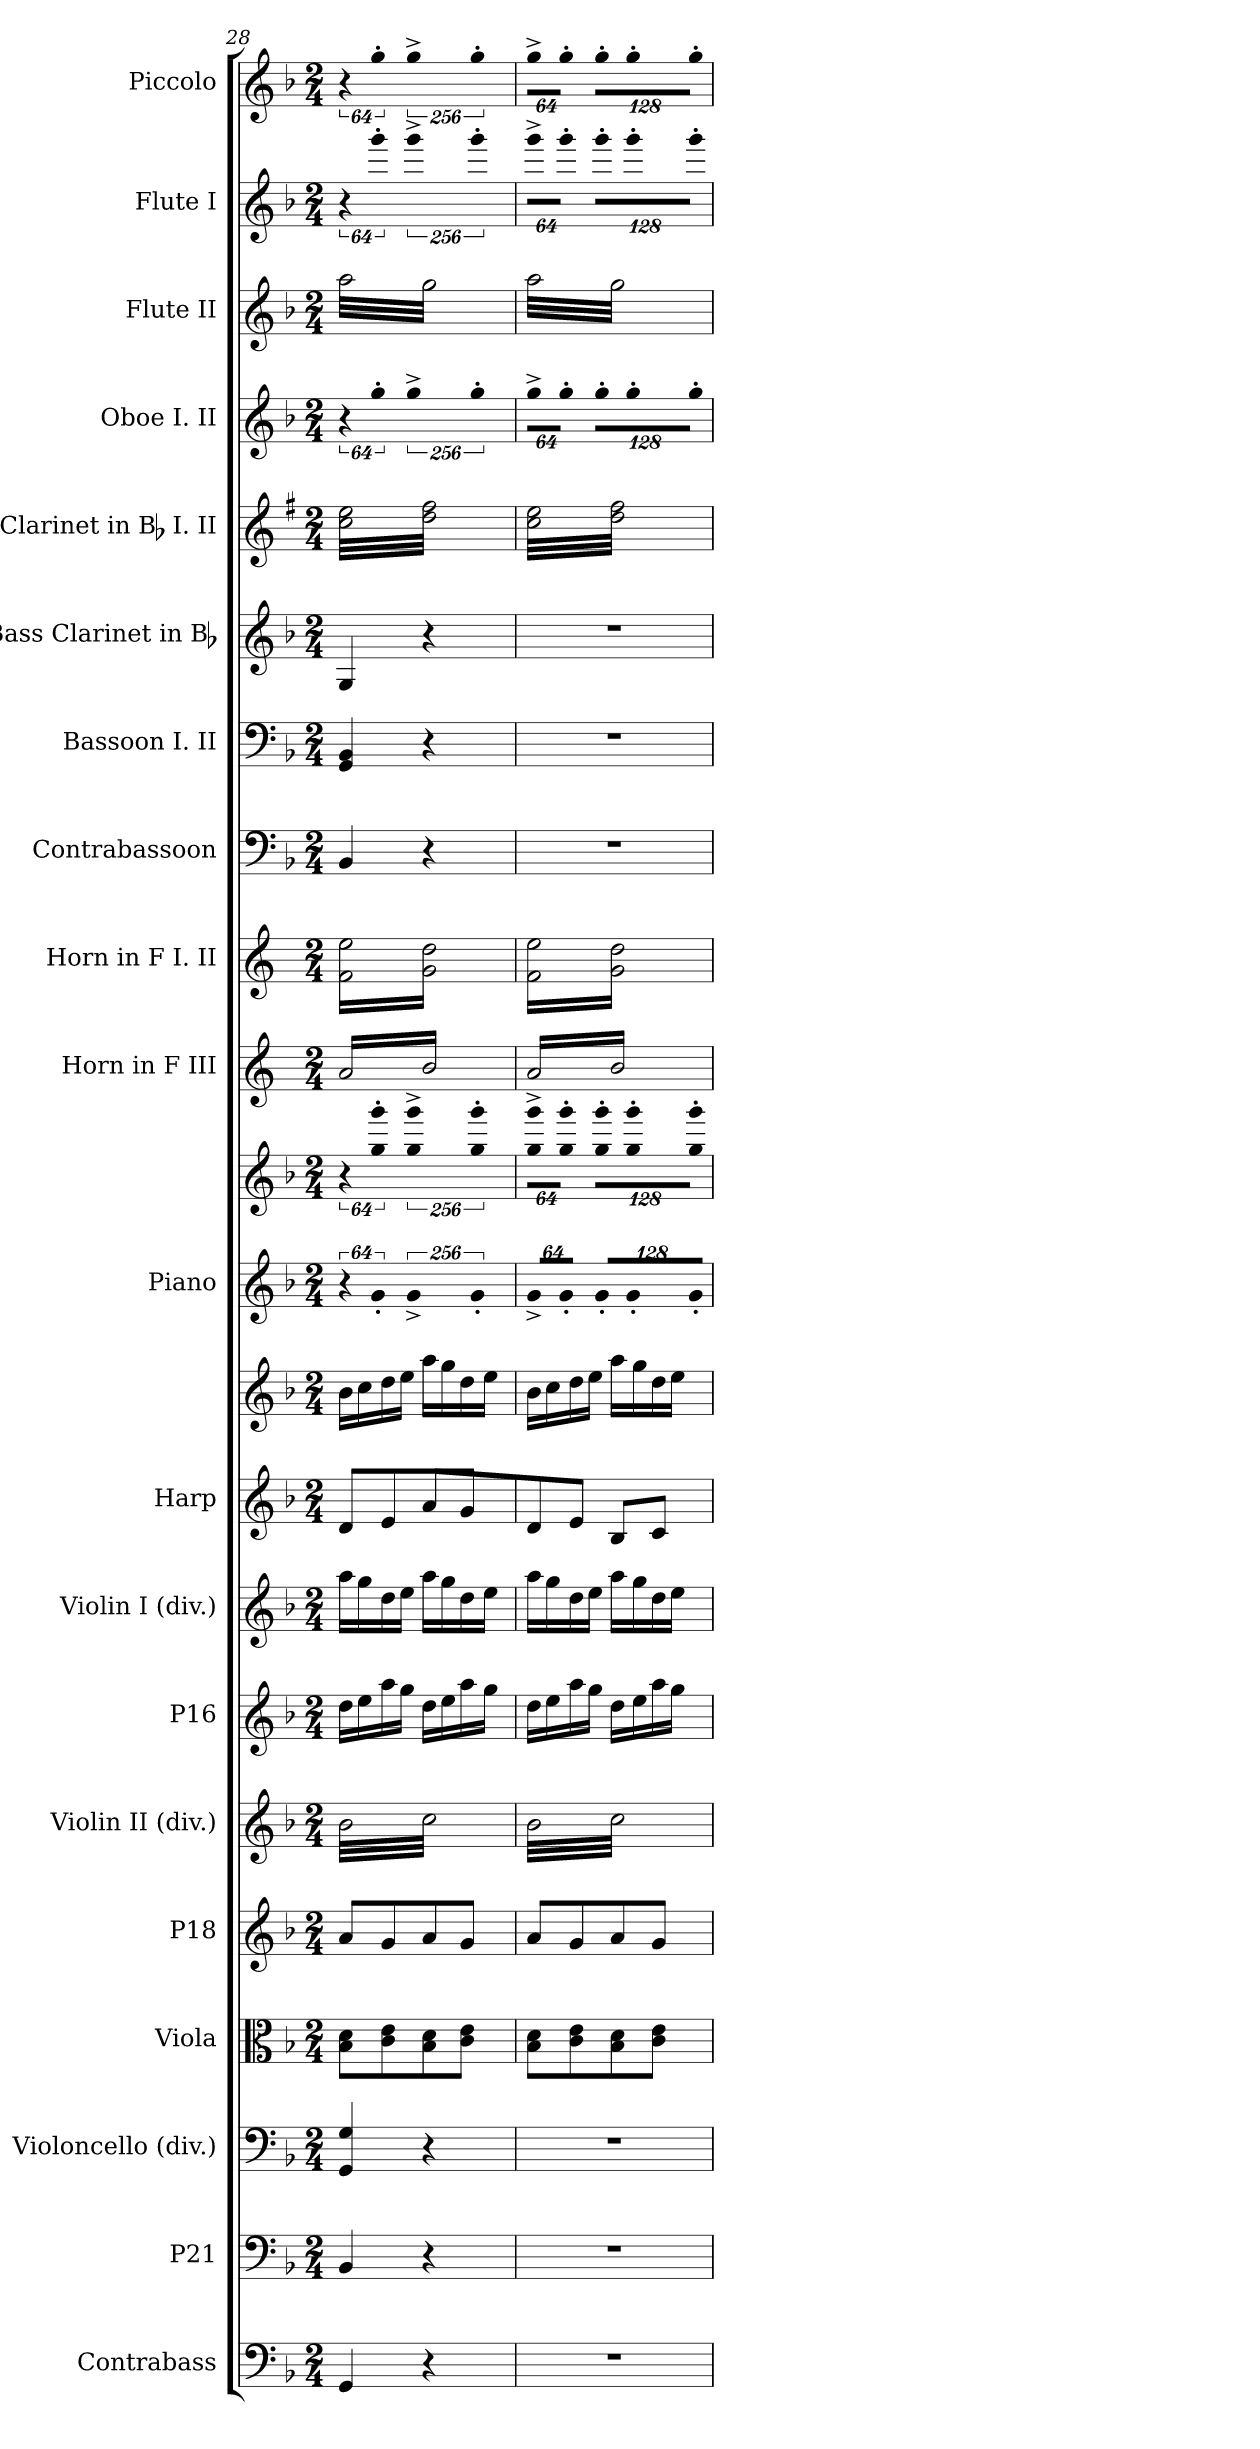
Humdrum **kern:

**kern	**kern	**kern	**kern	**kern	**kern	**kern	**kern	**kern	**kern	**kern	**kern	**kern	**kern	**kern	**kern	**kern	**kern	**kern	**kern	**kern	**kern
*part20	*part19	*part18	*part17	*part16	*part15	*part14	*part13	*part12	*part12	*part11	*part11	*part10	*part9	*part8	*part7	*part6	*part5	*part4	*part3	*part2	*part1
*staff22	*staff21	*staff20	*staff19	*staff18	*staff17	*staff16	*staff15	*staff14	*staff13	*staff12	*staff11	*staff10	*staff9	*staff8	*staff7	*staff6	*staff5	*staff4	*staff3	*staff2	*staff1
*I"Contrabass	*I"P21	*I"Violoncello (div.)	*I"Viola	*I"P18	*I"Violin II (div.)	*I"P16	*I"Violin I (div.)	*I"Harp	*	*I"Piano	*	*I"Horn in F III	*I"Horn in F I. II	*I"Contrabassoon	*I"Bassoon I. II	*I"Bass Clarinet in Bb	*I"Clarinet in Bb I. II	*I"Oboe I. II	*I"Flute II	*I"Flute I	*I"Piccolo
*I'Cb.	*	*I'Vc.	*I'Vla.	*	*I'Vln. II	*	*I'Vln. I	*I'Hp.	*	*I'Pno.	*	*I'Hn.	*I'Hn.	*I'Cbsn.	*I'Bsn.	*I'B. Cl.	*I'Cl.	*I'Ob.	*I'Fl.	*I'Fl.	*I'Picc.
*clefF4	*clefF4	*clefF4	*clefC3	*clefG2	*clefG2	*clefG2	*clefG2	*clefG2	*clefG2	*clefG2	*clefG2	*clefG2	*clefG2	*clefF4	*clefF4	*clefG2	*clefG2	*clefG2	*clefG2	*clefG2	*clefG2
*ITrd7c12	*	*	*	*	*	*	*	*	*	*	*	*ITrd4c7	*ITrd4c7	*ITrd7c12	*	*ITrd8c14	*ITrd1c2	*	*	*	*ITrd-7c-12
*k[b-]	*k[b-]	*k[b-]	*k[b-]	*k[b-]	*k[b-]	*k[b-]	*k[b-]	*k[b-]	*k[b-]	*k[b-]	*k[b-]	*k[b-]	*k[b-]	*k[b-]	*k[b-]	*k[b-]	*k[b-]	*k[b-]	*k[b-]	*k[b-]	*k[b-]
*F:	*F:	*F:	*F:	*F:	*F:	*F:	*F:	*F:	*F:	*F:	*F:	*F:	*F:	*F:	*F:	*F:	*F:	*F:	*F:	*F:	*F:
*M2/4	*M2/4	*M2/4	*M2/4	*M2/4	*M2/4	*M2/4	*M2/4	*M2/4	*M2/4	*M2/4	*M2/4	*M2/4	*M2/4	*M2/4	*M2/4	*M2/4	*M2/4	*M2/4	*M2/4	*M2/4	*M2/4
=28	=28	=28	=28	=28	=28	=28	=28	=28	=28	=28	=28	=28	=28	=28	=28	=28	=28	=28	=28	=28	=28
!	!	!	!	!	!	!	!	!	!	!LO:N:vis=8	!LO:N:vis=8	!	!	!	!	!	!	!LO:N:vis=8	!	!LO:N:vis=8	!LO:N:vis=8
*	*	*	*	*	*tremolo	*	*	*	*	*	*	*	*	*	*	*	*	*	*	*	*
*	*	*	*	*	*	*	*	*	*	*	*	*tremolo	*	*	*	*	*	*	*	*	*
*	*	*	*	*	*	*	*	*	*	*	*	*	*tremolo	*	*	*	*	*	*	*	*
*	*	*	*	*	*	*	*	*	*	*	*	*	*	*	*	*	*tremolo	*	*	*	*
*	*	*	*	*	*	*	*	*	*	*	*	*	*	*	*	*	*	*	*tremolo	*	*
4GGGi/	4BB-i/	4GGi/ 4Gi	8B-i\ 8diL	8ai/L	32b-i\LLL	16ddi\LL	16aai\LL	8di/	16b-i\LL	512%51r	512%51r	(16di/LL	(16B-i\ 16aiLL	4BBB-i/	4GGi/ 4BB-i	4GGi/	(32b-i\ 32ddiLLL	512%51r	(32aai\LLL	512%51r	512%51r
.	.	.	.	.	32cci\	.	.	.	.	.	.	.	.	.	.	.	32cci\ 32eei	.	32ggi\	.	.
.	.	.	.	.	32b-i\	16eei\	16ggi\	.	16cci\	.	.	16ei/	16ci\ 16gi	.	.	.	32b-i\ 32ddi	.	32aai\	.	.
.	.	.	.	.	32cci\	.	.	.	.	.	.	.	.	.	.	.	32cci\ 32eei	.	32ggi\	.	.
!	!	!	!	!	!	!	!	!	!	!LO:N:vis=8	!LO:N:vis=8	!	!	!	!	!	!	!LO:N:vis=8	!	!LO:N:vis=8	!LO:N:vis=8
.	.	.	.	.	.	.	.	.	.	512%51g'i/	512%51ggi\' 512%51gggi'	.	.	.	.	.	.	512%51gg'i\	.	512%51ggg'i\	512%51ggg'i\
.	.	.	8ci\ 8ei	8gi/	32b-i\	16aai\	16ddi\	8ei/J	16ddi\	.	.	16di/	16B-i\ 16ai	.	.	.	32b-i\ 32ddi	.	32aai\	.	.
.	.	.	.	.	32cci\	.	.	.	.	.	.	.	.	.	.	.	32cci\ 32eei	.	32ggi\	.	.
.	.	.	.	.	32b-i\	16ggi\JJ	16eei\JJ	.	16eei\JJ	.	.	16ei/	16ci\ 16gi	.	.	.	32b-i\ 32ddi	.	32aai\	.	.
!	!	!	!	!	!	!	!	!	!	!LO:N:vis=4	!LO:N:vis=4	!	!	!	!	!	!	!LO:N:vis=4	!	!LO:N:vis=4	!LO:N:vis=4
.	.	.	.	.	.	.	.	.	.	1024%205g^i/	1024%205ggi\^ 1024%205gggi^	.	.	.	.	.	.	1024%205gg^i\	.	1024%205ggg^i\	1024%205ggg^i\
.	.	.	.	.	32cci\	.	.	.	.	.	.	.	.	.	.	.	32cci\ 32eei	.	32ggi\	.	.
4r	4r	4r	8B-i\ 8di	8ai/	32b-i\	16ddi\LL	16aai\LL	8ai/L	16aai\LL	.	.	16di/	16B-i\ 16ai	4r	4r	4r	32b-i\ 32ddi	.	32aai\	.	.
.	.	.	.	.	32cci\	.	.	.	.	.	.	.	.	.	.	.	32cci\ 32eei	.	32ggi\	.	.
.	.	.	.	.	32b-i\	16eei\	16ggi\	.	16ggi\	.	.	16ei/	16ci\ 16gi	.	.	.	32b-i\ 32ddi	.	32aai\	.	.
.	.	.	.	.	32cci\	.	.	.	.	.	.	.	.	.	.	.	32cci\ 32eei	.	32ggi\	.	.
.	.	.	8ci\ 8eiJ	8gi/J	32b-i\	16aai\	16ddi\	8gi/	16ddi\	.	.	16di/	16B-i\ 16ai	.	.	.	32b-i\ 32ddi	.	32aai\	.	.
!	!	!	!	!	!	!	!	!	!	!LO:N:vis=8	!LO:N:vis=8	!	!	!	!	!	!	!LO:N:vis=8	!	!LO:N:vis=8	!LO:N:vis=8
.	.	.	.	.	.	.	.	.	.	1024%103g'i/	1024%103ggi\' 1024%103gggi'	.	.	.	.	.	.	1024%103gg'i\	.	1024%103ggg'i\	1024%103ggg'i\
.	.	.	.	.	32cci\	.	.	.	.	.	.	.	.	.	.	.	32cci\ 32eei	.	32ggi\	.	.
.	.	.	.	.	32b-i\	16ggi\JJ	16eei\JJ	.	16eei\JJ	.	.	16ei/JJ	16ci\ 16giJJ	.	.	.	32b-i\ 32ddi	.	32aai\	.	.
.	.	.	.	.	32cci\JJJ	.	.	.	.	.	.	.	.	.	.	.	32cci\ 32eeiJJJ	.	32ggi\JJJ	.	.
=29	=29	=29	=29	=29	=29	=29	=29	=29	=29	=29	=29	=29	=29	=29	=29	=29	=29	=29	=29	=29	=29
!LO:N:vis=1	!LO:N:vis=1	!LO:N:vis=1	!	!	!	!	!	!	!	!LO:N:vis=8	!LO:N:vis=8	!	!	!LO:N:vis=1	!LO:N:vis=1	!LO:N:vis=1	!	!LO:N:vis=8	!	!LO:N:vis=8	!LO:N:vis=8
2r	2r	2r	8B-i\ 8diL	8ai/L	32b-i\LLL	16ddi\LL	16aai\LL	8di/	16b-i\LL	512%51g^i/L	512%51ggi\^ 512%51gggi^L	16di/LL	16B-i\ 16aiLL	2r	2r	2r	32b-i\ 32ddiLLL	512%51gg^i\L	32aai\LLL	512%51ggg^i\L	512%51ggg^i\L
.	.	.	.	.	32cci\	.	.	.	.	.	.	.	.	.	.	.	32cci\ 32eei)	.	32ggi\)	.	.
.	.	.	.	.	32b-i\	16eei\	16ggi\	.	16cci\	.	.	16ei/)	16ci\ 16gi)	.	.	.	32b-i\ 32ddi	.	32aai\	.	.
.	.	.	.	.	32cci\	.	.	.	.	.	.	.	.	.	.	.	32cci\ 32eei)	.	32ggi\)	.	.
!	!	!	!	!	!	!	!	!	!	!LO:N:vis=8	!LO:N:vis=8	!	!	!	!	!	!	!LO:N:vis=8	!	!LO:N:vis=8	!LO:N:vis=8
.	.	.	.	.	.	.	.	.	.	512%51g'i/J	512%51ggi\' 512%51gggi'J	.	.	.	.	.	.	512%51gg'i\J	.	512%51ggg'i\J	512%51ggg'i\J
.	.	.	8ci\ 8ei	8gi/	32b-i\	16aai\	16ddi\	8ei/J	16ddi\	.	.	16di/	16B-i\ 16ai	.	.	.	32b-i\ 32ddi	.	32aai\	.	.
.	.	.	.	.	32cci\	.	.	.	.	.	.	.	.	.	.	.	32cci\ 32eei)	.	32ggi\)	.	.
.	.	.	.	.	32b-i\	16ggi\JJ	16eei\JJ	.	16eei\JJ	.	.	16ei/)	16ci\ 16gi)	.	.	.	32b-i\ 32ddi	.	32aai\	.	.
!	!	!	!	!	!	!	!	!	!	!LO:N:vis=8	!LO:N:vis=8	!	!	!	!	!	!	!LO:N:vis=8	!	!LO:N:vis=8	!LO:N:vis=8
.	.	.	.	.	.	.	.	.	.	1024%103g'i/L	1024%103ggi\' 1024%103gggi'L	.	.	.	.	.	.	1024%103gg'i\L	.	1024%103ggg'i\L	1024%103ggg'i\L
.	.	.	.	.	32cci\	.	.	.	.	.	.	.	.	.	.	.	32cci\ 32eei)	.	32ggi\)	.	.
.	.	.	8B-i\ 8di	8ai/	32b-i\	16ddi\LL	16aai\LL	8B-i/L	16aai\LL	.	.	16di/	16B-i\ 16ai	.	.	.	32b-i\ 32ddi	.	32aai\	.	.
.	.	.	.	.	32cci\	.	.	.	.	.	.	.	.	.	.	.	32cci\ 32eei)	.	32ggi\)	.	.
!	!	!	!	!	!	!	!	!	!	!LO:N:vis=8	!LO:N:vis=8	!	!	!	!	!	!	!LO:N:vis=8	!	!LO:N:vis=8	!LO:N:vis=8
.	.	.	.	.	.	.	.	.	.	512%51g'i/	512%51ggi\' 512%51gggi'	.	.	.	.	.	.	512%51gg'i\	.	512%51ggg'i\	512%51ggg'i\
.	.	.	.	.	32b-i\	16eei\	16ggi\	.	16ggi\	.	.	16ei/)	16ci\ 16gi)	.	.	.	32b-i\ 32ddi	.	32aai\	.	.
.	.	.	.	.	32cci\	.	.	.	.	.	.	.	.	.	.	.	32cci\ 32eei)	.	32ggi\)	.	.
.	.	.	8ci\ 8eiJ	8gi/J	32b-i\	16aai\	16ddi\	8ci/J	16ddi\	.	.	16di/	16B-i\ 16ai	.	.	.	32b-i\ 32ddi	.	32aai\	.	.
!	!	!	!	!	!	!	!	!	!	!LO:N:vis=8	!LO:N:vis=8	!	!	!	!	!	!	!LO:N:vis=8	!	!LO:N:vis=8	!LO:N:vis=8
.	.	.	.	.	.	.	.	.	.	1024%103g'i/J	1024%103ggi\' 1024%103gggi'J	.	.	.	.	.	.	1024%103gg'i\J	.	1024%103ggg'i\J	1024%103ggg'i\J
.	.	.	.	.	32cci\	.	.	.	.	.	.	.	.	.	.	.	32cci\ 32eei)	.	32ggi\)	.	.
.	.	.	.	.	32b-i\	16ggi\JJ	16eei\JJ	.	16eei\JJ	.	.	16ei/)JJ	16ci\ 16gi)JJ	.	.	.	32b-i\ 32ddi	.	32aai\	.	.
*	*	*	*	*	*	*	*	*	*	*	*	*	*Xtremolo	*	*	*	*	*	*	*	*
*	*	*	*	*	*	*	*	*	*	*	*	*Xtremolo	*	*	*	*	*	*	*	*	*
.	.	.	.	.	32cci\JJJ	.	.	.	.	.	.	.	.	.	.	.	32cci\ 32eei)JJJ	.	32ggi\)JJJ	.	.
*	*	*	*	*	*	*	*	*	*	*	*	*	*	*	*	*	*	*	*Xtremolo	*	*
*	*	*	*	*	*	*	*	*	*	*	*	*	*	*	*	*	*Xtremolo	*	*	*	*
*	*	*	*	*	*Xtremolo	*	*	*	*	*	*	*	*	*	*	*	*	*	*	*	*
.	.	.	.	.	.	.	.	.	.	.	.	.	.	.	.	.	.	.	.	.	.
.	.	.	.	.	.	.	.	.	.	.	.	.	.	.	.	.	.	.	.	.	.
.	.	.	.	.	.	.	.	.	.	.	.	.	.	.	.	.	.	.	.	.	.
.	.	.	.	.	.	.	.	.	.	.	.	.	.	.	.	.	.	.	.	.	.
.	.	.	.	.	.	.	.	.	.	.	.	.	.	.	.	.	.	.	.	.	.
.	.	.	.	.	.	.	.	.	.	.	.	.	.	.	.	.	.	.	.	.	.
.	.	.	.	.	.	.	.	.	.	.	.	.	.	.	.	.	.	.	.	.	.
.	.	.	.	.	.	.	.	.	.	.	.	.	.	.	.	.	.	.	.	.	.
=	=	=	=	=	=	=	=	=	=	=	=	=	=	=	=	=	=	=	=	=	=
*-	*-	*-	*-	*-	*-	*-	*-	*-	*-	*-	*-	*-	*-	*-	*-	*-	*-	*-	*-	*-	*-
